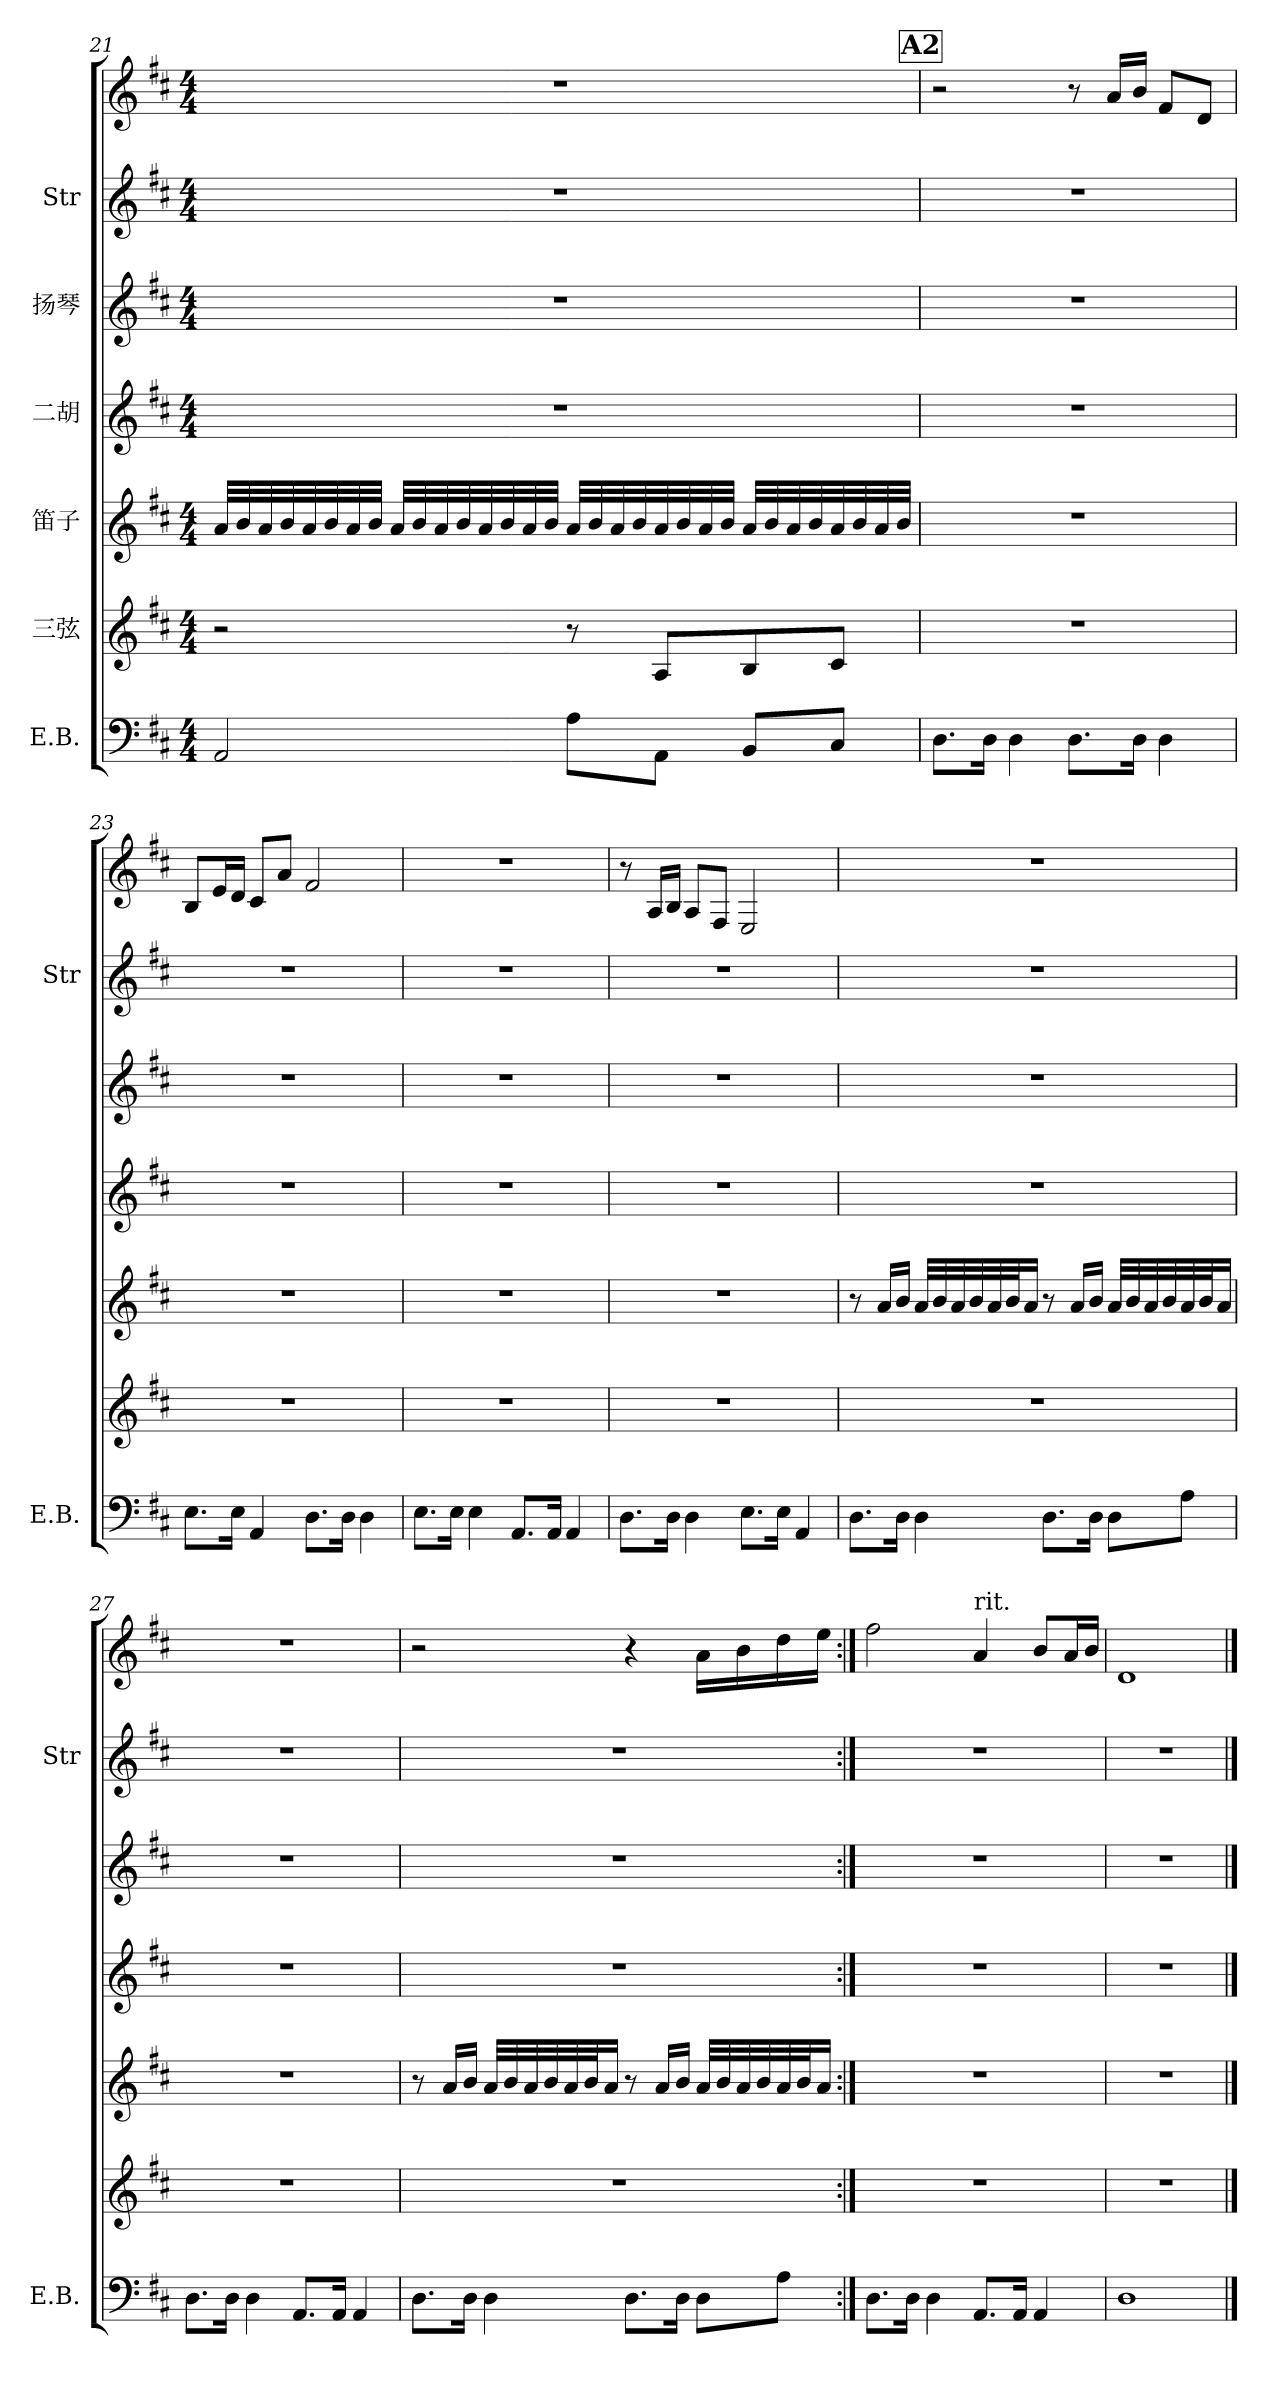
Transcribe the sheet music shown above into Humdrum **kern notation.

**kern	**kern	**kern	**kern	**kern	**kern	**kern
*part6	*part5	*part4	*part3	*part2	*part1	*part1
*staff7	*staff6	*staff5	*staff4	*staff3	*staff2	*staff1
*I"E.B.	*I"三弦	*I"笛子	*I"二胡	*I"扬琴	*I"Str	*
*I'E.B.	*	*	*	*	*I'Str	*
*clefF4	*clefG2	*clefG2	*clefG2	*clefG2	*clefG2	*clefG2
*ITrd7c12	*	*ITrd-7c-12	*	*	*	*
*k[f#c#]	*k[f#c#]	*k[f#c#]	*k[f#c#]	*k[f#c#]	*k[f#c#]	*k[f#c#]
*M4/4	*M4/4	*M4/4	*M4/4	*M4/4	*M4/4	*M4/4
=21	=21	=21	=21	=21	=21	=21
2AAA	2r	32aaLLL	1r	1r	1r	1r
.	.	32bb	.	.	.	.
.	.	32aa	.	.	.	.
.	.	32bb	.	.	.	.
.	.	32aa	.	.	.	.
.	.	32bb	.	.	.	.
.	.	32aa	.	.	.	.
.	.	32bbJJJ	.	.	.	.
.	.	32aaLLL	.	.	.	.
.	.	32bb	.	.	.	.
.	.	32aa	.	.	.	.
.	.	32bb	.	.	.	.
.	.	32aa	.	.	.	.
.	.	32bb	.	.	.	.
.	.	32aa	.	.	.	.
.	.	32bbJJJ	.	.	.	.
8AAL	8r	32aaLLL	.	.	.	.
.	.	32bb	.	.	.	.
.	.	32aa	.	.	.	.
.	.	32bb	.	.	.	.
8AAAJ	8AL	32aa	.	.	.	.
.	.	32bb	.	.	.	.
.	.	32aa	.	.	.	.
.	.	32bbJJJ	.	.	.	.
8BBB/L	8B	32aaLLL	.	.	.	.
.	.	32bb	.	.	.	.
.	.	32aa	.	.	.	.
.	.	32bb	.	.	.	.
8CC#/J	8c#J	32aa	.	.	.	.
.	.	32bb	.	.	.	.
.	.	32aa	.	.	.	.
.	.	32bbJJJ	.	.	.	.
!!LO:REH:place=s1:a:B:t=A2
=22	=22	=22	=22	=22	=22	=22
8.DDL	1r	1r	1r	1r	1r	2r
16DDJk	.	.	.	.	.	.
4DD	.	.	.	.	.	.
8.DDL	.	.	.	.	.	8r
.	.	.	.	.	.	16aLL
16DDJk	.	.	.	.	.	16bJJ
4DD	.	.	.	.	.	8f#L
.	.	.	.	.	.	8dJ
=23	=23	=23	=23	=23	=23	=23
8.EEL	1r	1r	1r	1r	1r	8BL
.	.	.	.	.	.	16eL
16EEJk	.	.	.	.	.	16dJJ
4AAA	.	.	.	.	.	8c#L
.	.	.	.	.	.	8aJ
8.DDL	.	.	.	.	.	2f#
16DDJk	.	.	.	.	.	.
4DD	.	.	.	.	.	.
=24	=24	=24	=24	=24	=24	=24
8.EEL	1r	1r	1r	1r	1r	1r
16EEJk	.	.	.	.	.	.
4EE	.	.	.	.	.	.
8.AAAL	.	.	.	.	.	.
16AAAJk	.	.	.	.	.	.
4AAA	.	.	.	.	.	.
=25	=25	=25	=25	=25	=25	=25
8.DDL	1r	1r	1r	1r	1r	8r
.	.	.	.	.	.	16ALL
16DDJk	.	.	.	.	.	16BJJ
4DD	.	.	.	.	.	8AL
.	.	.	.	.	.	8F#J
8.EEL	.	.	.	.	.	2E
16EEJk	.	.	.	.	.	.
4AAA	.	.	.	.	.	.
!!LO:LB:g=z
=26	=26	=26	=26	=26	=26	=26
8.DDL	1r	8r	1r	1r	1r	1r
.	.	16aaLL	.	.	.	.
16DDJk	.	16bbJJ	.	.	.	.
4DD	.	32aaLLL	.	.	.	.
.	.	32bb	.	.	.	.
.	.	32aa	.	.	.	.
.	.	32bb	.	.	.	.
.	.	32aa	.	.	.	.
.	.	32bbJ	.	.	.	.
.	.	16aaJJ	.	.	.	.
8.DDL	.	8r	.	.	.	.
.	.	16aaLL	.	.	.	.
16DDJk	.	16bbJJ	.	.	.	.
8DDL	.	32aaLLL	.	.	.	.
.	.	32bb	.	.	.	.
.	.	32aa	.	.	.	.
.	.	32bb	.	.	.	.
8AAJ	.	32aa	.	.	.	.
.	.	32bbJ	.	.	.	.
.	.	16aaJJ	.	.	.	.
=27	=27	=27	=27	=27	=27	=27
8.DDL	1r	1r	1r	1r	1r	1r
16DDJk	.	.	.	.	.	.
4DD	.	.	.	.	.	.
8.AAAL	.	.	.	.	.	.
16AAAJk	.	.	.	.	.	.
4AAA	.	.	.	.	.	.
=28	=28	=28	=28	=28	=28	=28
8.DDL	1r	8r	1r	1r	1r	2r
.	.	16aaLL	.	.	.	.
16DDJk	.	16bbJJ	.	.	.	.
4DD	.	32aaLLL	.	.	.	.
.	.	32bb	.	.	.	.
.	.	32aa	.	.	.	.
.	.	32bb	.	.	.	.
.	.	32aa	.	.	.	.
.	.	32bbJ	.	.	.	.
.	.	16aaJJ	.	.	.	.
8.DDL	.	8r	.	.	.	4r
.	.	16aaLL	.	.	.	.
16DDJk	.	16bbJJ	.	.	.	.
8DDL	.	32aaLLL	.	.	.	16aLL
.	.	32bb	.	.	.	.
.	.	32aa	.	.	.	16b
.	.	32bb	.	.	.	.
8AAJ	.	32aa	.	.	.	16dd
.	.	32bbJ	.	.	.	.
.	.	16aaJJ	.	.	.	16eeJJ
=29:|!	=29:|!	=29:|!	=29:|!	=29:|!	=29:|!	=29:|!
8.DDL	1r	1r	1r	1r	1r	2ff#
16DDJk	.	.	.	.	.	.
4DD	.	.	.	.	.	.
!	!	!	!	!	!	!LO:TX:a:t=rit.
8.AAAL	.	.	.	.	.	4a
16AAAJk	.	.	.	.	.	.
4AAA	.	.	.	.	.	8bL
.	.	.	.	.	.	16aL
.	.	.	.	.	.	16bJJ
=30	=30	=30	=30	=30	=30	=30
1DD	1r	1r	1r	1r	1r	1d
==	==	==	==	==	==	==
*-	*-	*-	*-	*-	*-	*-
